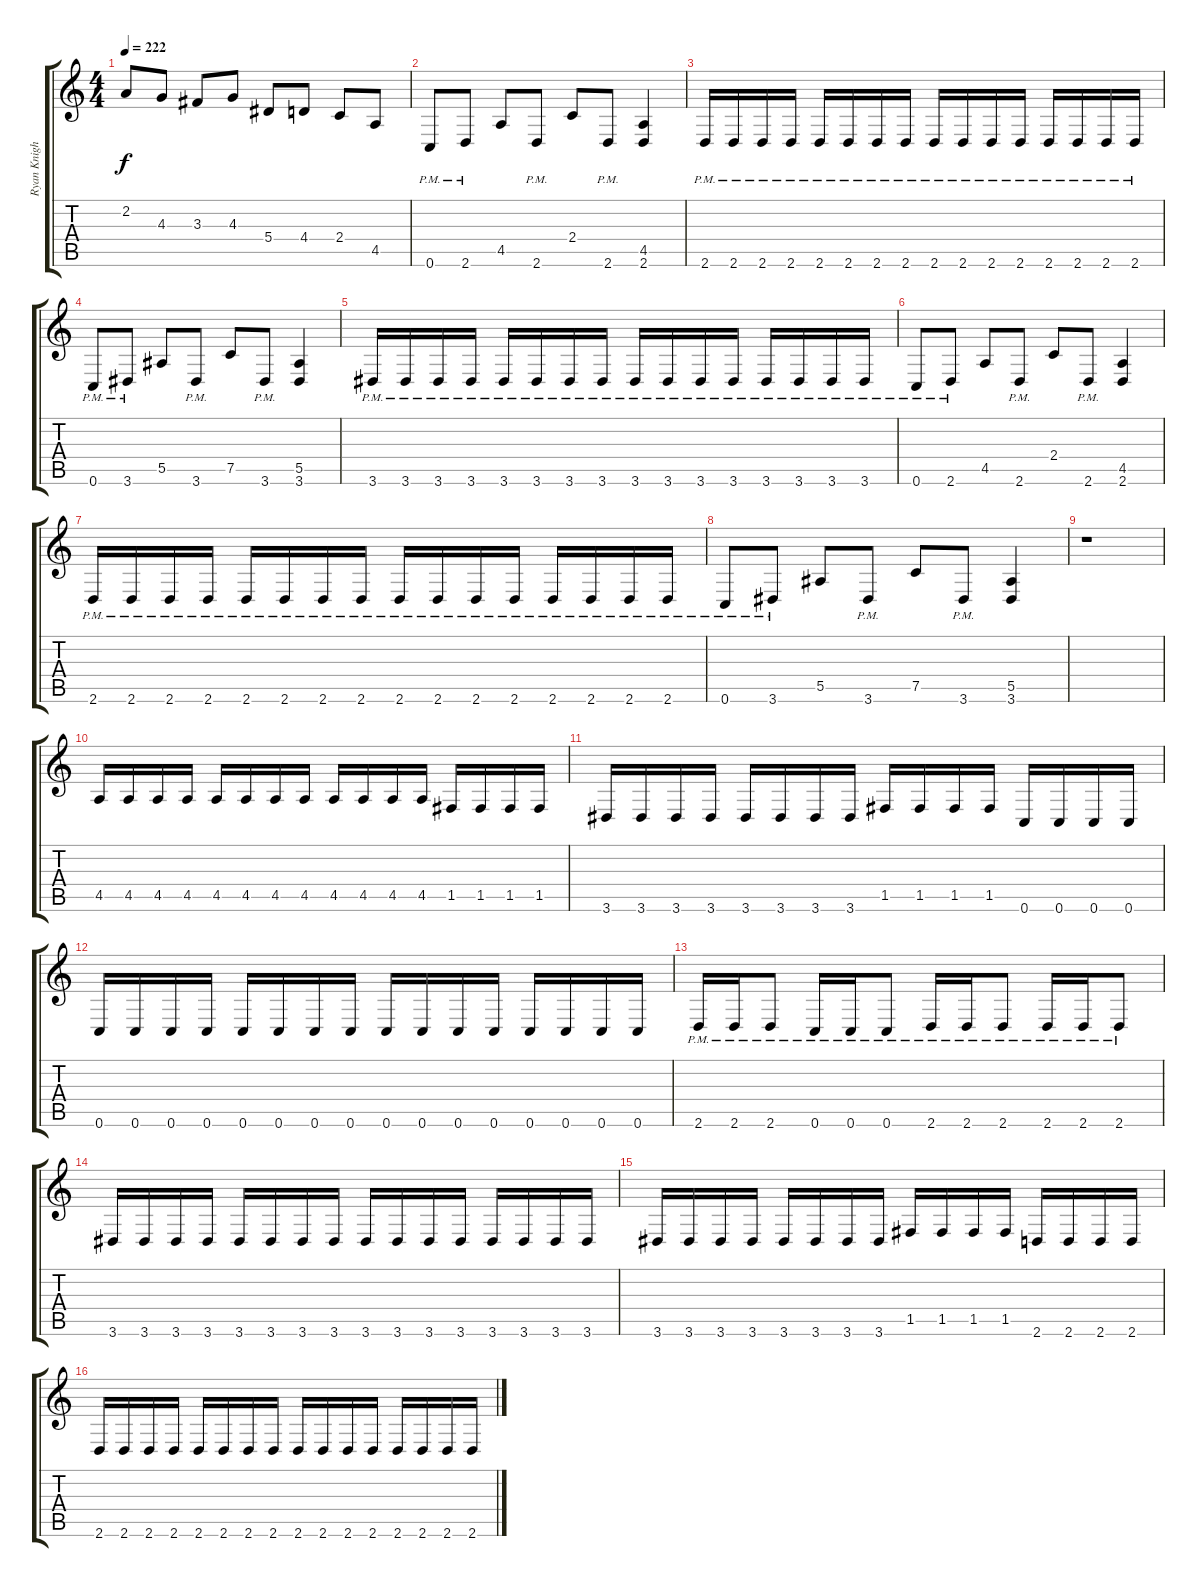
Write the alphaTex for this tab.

\track ("Ryan Knight" "Ryan Knigh") {instrument distortionguitar}
\staff {score tabs}
\tuning (C4 G3 Eb3 Bb2 F2 C2) {hide}
\ts (4 4)
\tempo 222
\clef g2
\ks c
2.2.8{dy f} 4.3.8 3.3.8 4.3.8 5.4.8 4.4.8 2.4.8 4.5.8 |
0.6{pm}.8 2.6{pm}.8 4.5.8 2.6{pm}.8 2.4.8 2.6{pm}.8 (4.5 2.6).4 |
2.6{pm}.16 2.6{pm}.16 2.6{pm}.16 2.6{pm}.16 2.6{pm}.16 2.6{pm}.16 2.6{pm}.16 2.6{pm}.16 2.6{pm}.16 2.6{pm}.16 2.6{pm}.16 2.6{pm}.16 2.6{pm}.16 2.6{pm}.16 2.6{pm}.16 2.6{pm}.16 |
0.6{pm}.8 3.6{pm}.8 5.5.8 3.6{pm}.8 7.5.8 3.6{pm}.8 (5.5 3.6).4 |
3.6{pm}.16 3.6{pm}.16 3.6{pm}.16 3.6{pm}.16 3.6{pm}.16 3.6{pm}.16 3.6{pm}.16 3.6{pm}.16 3.6{pm}.16 3.6{pm}.16 3.6{pm}.16 3.6{pm}.16 3.6{pm}.16 3.6{pm}.16 3.6{pm}.16 3.6{pm}.16 |
0.6{pm}.8 2.6{pm}.8 4.5.8 2.6{pm}.8 2.4.8 2.6{pm}.8 (4.5 2.6).4 |
2.6{pm}.16 2.6{pm}.16 2.6{pm}.16 2.6{pm}.16 2.6{pm}.16 2.6{pm}.16 2.6{pm}.16 2.6{pm}.16 2.6{pm}.16 2.6{pm}.16 2.6{pm}.16 2.6{pm}.16 2.6{pm}.16 2.6{pm}.16 2.6{pm}.16 2.6{pm}.16 |
0.6{pm}.8 3.6{pm}.8 5.5.8 3.6{pm}.8 7.5.8 3.6{pm}.8 (5.5 3.6).4 |
r.1 |
4.5.16 4.5.16 4.5.16 4.5.16 4.5.16 4.5.16 4.5.16 4.5.16 4.5.16 4.5.16 4.5.16 4.5.16 1.5.16 1.5.16 1.5.16 1.5.16 |
3.6.16 3.6.16 3.6.16 3.6.16 3.6.16 3.6.16 3.6.16 3.6.16 1.5.16 1.5.16 1.5.16 1.5.16 0.6.16 0.6.16 0.6.16 0.6.16 |
0.6.16 0.6.16 0.6.16 0.6.16 0.6.16 0.6.16 0.6.16 0.6.16 0.6.16 0.6.16 0.6.16 0.6.16 0.6.16 0.6.16 0.6.16 0.6.16 |
2.6{pm}.16 2.6{pm}.16 2.6{pm}.8 0.6{pm}.16 0.6{pm}.16 0.6{pm}.8 2.6{pm}.16 2.6{pm}.16 2.6{pm}.8 2.6{pm}.16 2.6{pm}.16 2.6{pm}.8 |
3.6.16 3.6.16 3.6.16 3.6.16 3.6.16 3.6.16 3.6.16 3.6.16 3.6.16 3.6.16 3.6.16 3.6.16 3.6.16 3.6.16 3.6.16 3.6.16 |
3.6.16 3.6.16 3.6.16 3.6.16 3.6.16 3.6.16 3.6.16 3.6.16 1.5.16 1.5.16 1.5.16 1.5.16 2.6.16 2.6.16 2.6.16 2.6.16 |
2.6.16 2.6.16 2.6.16 2.6.16 2.6.16 2.6.16 2.6.16 2.6.16 2.6.16 2.6.16 2.6.16 2.6.16 2.6.16 2.6.16 2.6.16 2.6.16
